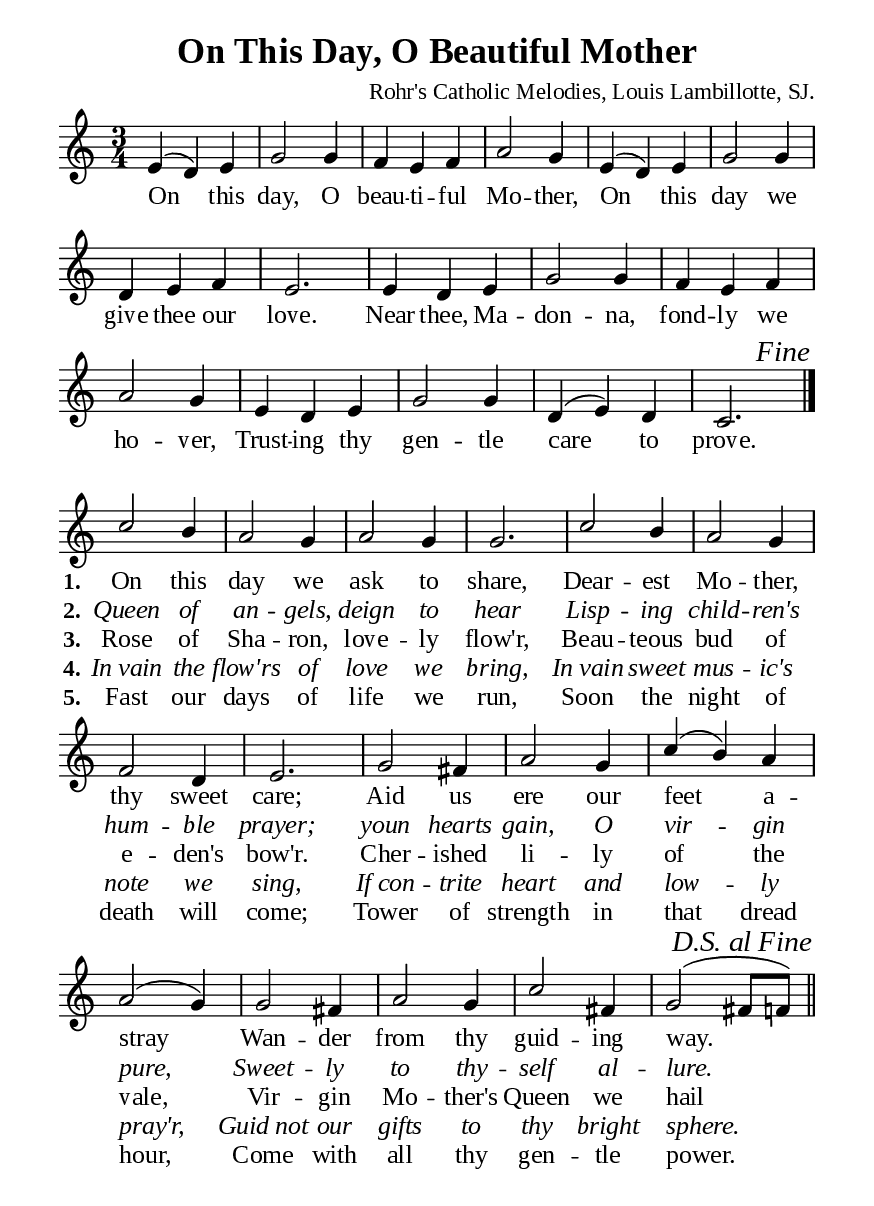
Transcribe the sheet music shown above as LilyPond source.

\version "2.18.2"

\header {
  title = "On This Day, O Beautiful Mother"
  composer = "Rohr's Catholic Melodies, Louis Lambillotte, SJ."
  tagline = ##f
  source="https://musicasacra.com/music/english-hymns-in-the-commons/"
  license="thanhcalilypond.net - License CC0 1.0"
}

globalSettings = {
  \key c \major
  \time 3/4
  \override Score.BarNumber.break-visibility = ##(#f #f #f)
}

verseSettings = {
  \phrasingSlurDashed
}

\paper {
  #(set-paper-size "a5")
  top-margin = 10\mm
  bottom-margin = 5\mm
  left-margin = 10\mm
  right-margin = 10\mm
  indent = #0
  #(define fonts
	 (make-pango-font-tree "Liberation Serif"
	 		       "Liberation Serif"
			       "Liberation Serif"
			       (/ 20 20)))
}

printItalic = \with {
  \override LyricText.font-shape = #'italic
}

% Chorus music
musicChorusSoprano = \relative c' {
  %{	01	%} e4 (d) e |
  %{	02	%} g2 g4 |
  %{	03	%} f e f |
  %{	04	%} a2 g4 |
  %{	05	%} e (d) e |
  %{	06	%} g2 g4 |
  %{	07	%} d e f |
  %{	08	%} e2. |
  %{	09	%} e4 d e |
  %{	10	%} g2 g4 |
  %{	11	%} f e f |
  %{	12	%} a2 g4 |
  %{	13	%} e d e |
  %{	14	%} g2 g4 |
  %{	15	%} d (e) d |
  %{	16	%} c2.
  \once  \override Score.RehearsalMark.self-alignment-X = #RIGHT
  \once \override Score.RehearsalMark.font-shape = #'italic
  \mark "Fine"
  \bar "|."
}

% Verse music
musicVerseSoprano = \relative c'' {
  \set Score.currentBarNumber = #17
  %{	17	%} c2 b4 |
  %{	18	%} a2 g4 |
  %{	19	%} a2 g4 |
  %{	20	%} g2. |
  %{	21	%} c2 b4 |
  %{	22	%} a2 g4 |
  %{	23	%} f2 d4 |
  %{	24	%} e2. |
  %{	25	%} g2 fis4 |
  %{	26	%} a2 g4 |
  %{	27	%} c (b) a |
  %{	28	%} a2 (g4) |
  %{	29	%} g2 fis4 |
  %{	30	%} a2 g4 |
  %{	31	%} c2 fis,4 |
  %{	32	%} g2 (fis8 f!)
  \once \override Score.RehearsalMark.self-alignment-X = #RIGHT
  \once \override Score.RehearsalMark.font-shape = #'italic
  \mark "D.S. al Fine"
  \bar "||"
}

% Chorus lyrics
lyricChorus = \lyricmode {
  On this day, O beau -- ti -- ful Mo -- ther,
  On this day we give thee our love.
  Near thee, Ma -- don -- na, fond -- ly we ho -- ver,
  Trust -- ing thy gen -- tle care to prove.
}

% Verse lyrics
lyricVerseOne = \lyricmode {
  \set stanza = #"1."
  On this day we ask to share,
  Dear -- est Mo -- ther, thy sweet care;
  Aid us ere our feet a -- stray
  Wan -- der from thy guid -- ing way.
}

lyricVerseTwo = \lyricmode {
  \set stanza = #"2."
  Queen of an -- gels, deign to hear
  Lisp -- ing child -- ren's hum -- ble prayer;
  youn hearts gain, O vir -- gin pure,
  Sweet -- ly to thy -- self al -- lure.
}

lyricVerseThree = \lyricmode {
  \set stanza = #"3."
  Rose of Sha -- ron, love -- ly flow'r,
  Beau -- teous bud of e -- den's bow'r.
  Cher -- ished li -- ly of the vale,
  Vir -- gin Mo -- ther's Queen we hail
}

lyricVerseFour = \lyricmode {
  \set stanza = #"4."
  In_vain the flow'rs of love we bring,
  In_vain sweet mus -- ic's note we sing,
  If_con -- trite heart and low -- ly pray'r,
  Guid_not our gifts to thy bright sphere.
}

lyricVerseFive = \lyricmode {
  \set stanza = #"5."
  Fast our days of life we run,
  Soon the night of death will come;
  Tower of strength in that dread hour,
  Come with all thy gen -- tle power.
}

% Layout
\score {
    \new ChoirStaff <<
      \new Staff <<
        \clef "treble"
        \new Voice = "soprano" {
          \globalSettings \stemUp \slurUp \musicChorusSoprano
        }
      >>
      \new Lyrics \lyricsto soprano \lyricChorus
    >>
}

\score {
    \new ChoirStaff <<
      \new Staff <<
        \clef "treble"
        \override Staff.TimeSignature #'stencil = ##f
        \new Voice = "soprano" {
          \voiceOne \globalSettings \verseSettings \stemUp \slurUp \musicVerseSoprano
        }
      >>
      \new Lyrics \lyricsto soprano \lyricVerseOne
      \new Lyrics \printItalic \lyricsto soprano \lyricVerseTwo
      \new Lyrics \lyricsto soprano \lyricVerseThree
      \new Lyrics \printItalic \lyricsto soprano \lyricVerseFour
      \new Lyrics \lyricsto soprano \lyricVerseFive
    >>
}
